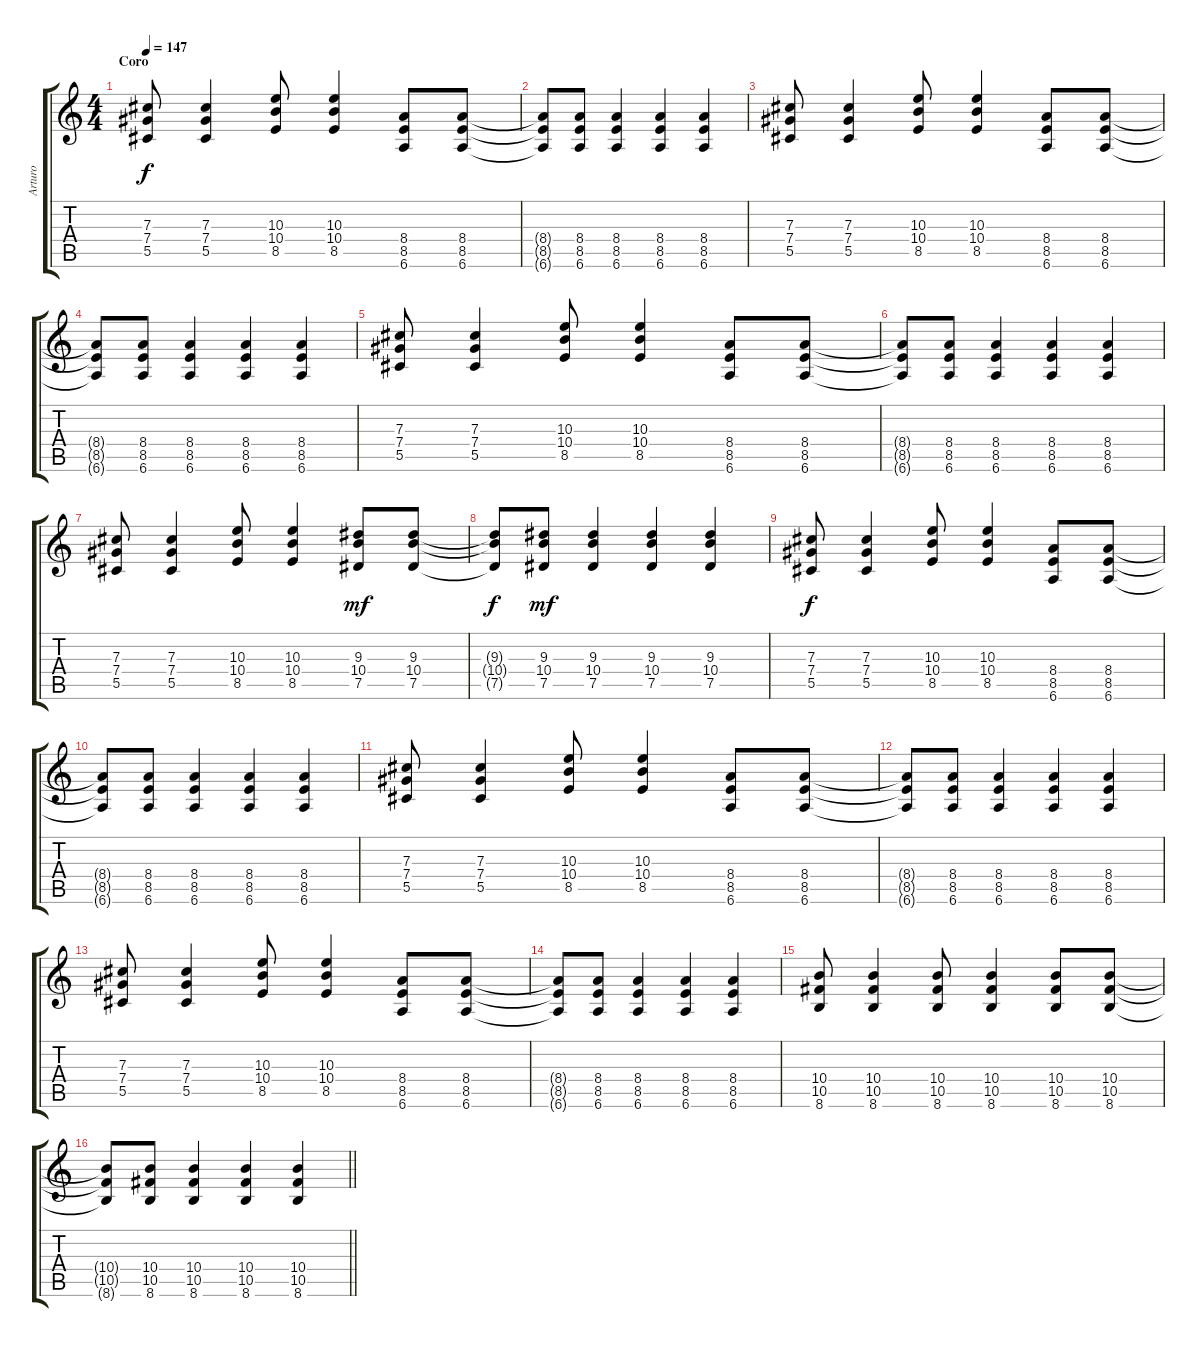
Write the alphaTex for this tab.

\track ("Arturo" "Arturo") {instrument distortionguitar}
\staff {score tabs}
\tuning (Eb4 Bb3 Gb3 Db3 Ab2 Eb2) {hide}
\ts (4 4)
\section ("" "Coro")
\tempo 147
\clef g2
\ks c
(7.3 7.4 5.5).8{dy f} (7.3 7.4 5.5).4 (10.3 10.4 8.5).8 (10.3 10.4 8.5).4 (8.4 8.5 6.6).8 (8.4 8.5 6.6).8 |
(8.4{t} 8.5{t} 6.6{t}).8 (8.4 8.5 6.6).8 (8.4 8.5 6.6).4 (8.4 8.5 6.6).4 (8.4 8.5 6.6).4 |
(7.3 7.4 5.5).8 (7.3 7.4 5.5).4 (10.3 10.4 8.5).8 (10.3 10.4 8.5).4 (8.4 8.5 6.6).8 (8.4 8.5 6.6).8 |
(8.4{t} 8.5{t} 6.6{t}).8 (8.4 8.5 6.6).8 (8.4 8.5 6.6).4 (8.4 8.5 6.6).4 (8.4 8.5 6.6).4 |
(7.3 7.4 5.5).8 (7.3 7.4 5.5).4 (10.3 10.4 8.5).8 (10.3 10.4 8.5).4 (8.4 8.5 6.6).8 (8.4 8.5 6.6).8 |
(8.4{t} 8.5{t} 6.6{t}).8 (8.4 8.5 6.6).8 (8.4 8.5 6.6).4 (8.4 8.5 6.6).4 (8.4 8.5 6.6).4 |
(7.3 7.4 5.5).8 (7.3 7.4 5.5).4 (10.3 10.4 8.5).8 (10.3 10.4 8.5).4 (9.3 10.4 7.5).8{dy mf} (9.3 10.4 7.5).8 |
(9.3{t} 10.4{t} 7.5{t}).8{dy f} (9.3 10.4 7.5).8{dy mf} (9.3 10.4 7.5).4 (9.3 10.4 7.5).4 (9.3 10.4 7.5).4 |
(7.3 7.4 5.5).8{dy f} (7.3 7.4 5.5).4 (10.3 10.4 8.5).8 (10.3 10.4 8.5).4 (8.4 8.5 6.6).8 (8.4 8.5 6.6).8 |
(8.4{t} 8.5{t} 6.6{t}).8 (8.4 8.5 6.6).8 (8.4 8.5 6.6).4 (8.4 8.5 6.6).4 (8.4 8.5 6.6).4 |
(7.3 7.4 5.5).8 (7.3 7.4 5.5).4 (10.3 10.4 8.5).8 (10.3 10.4 8.5).4 (8.4 8.5 6.6).8 (8.4 8.5 6.6).8 |
(8.4{t} 8.5{t} 6.6{t}).8 (8.4 8.5 6.6).8 (8.4 8.5 6.6).4 (8.4 8.5 6.6).4 (8.4 8.5 6.6).4 |
(7.3 7.4 5.5).8 (7.3 7.4 5.5).4 (10.3 10.4 8.5).8 (10.3 10.4 8.5).4 (8.4 8.5 6.6).8 (8.4 8.5 6.6).8 |
(8.4{t} 8.5{t} 6.6{t}).8 (8.4 8.5 6.6).8 (8.4 8.5 6.6).4 (8.4 8.5 6.6).4 (8.4 8.5 6.6).4 |
(10.4 10.5 8.6).8 (10.4 10.5 8.6).4 (10.4 10.5 8.6).8 (10.4 10.5 8.6).4 (10.4 10.5 8.6).8 (10.4 10.5 8.6).8 |
\barLineRight lightlight
(10.4{t} 10.5{t} 8.6{t}).8 (10.4 10.5 8.6).8 (10.4 10.5 8.6).4 (10.4 10.5 8.6).4 (10.4 10.5 8.6).4
